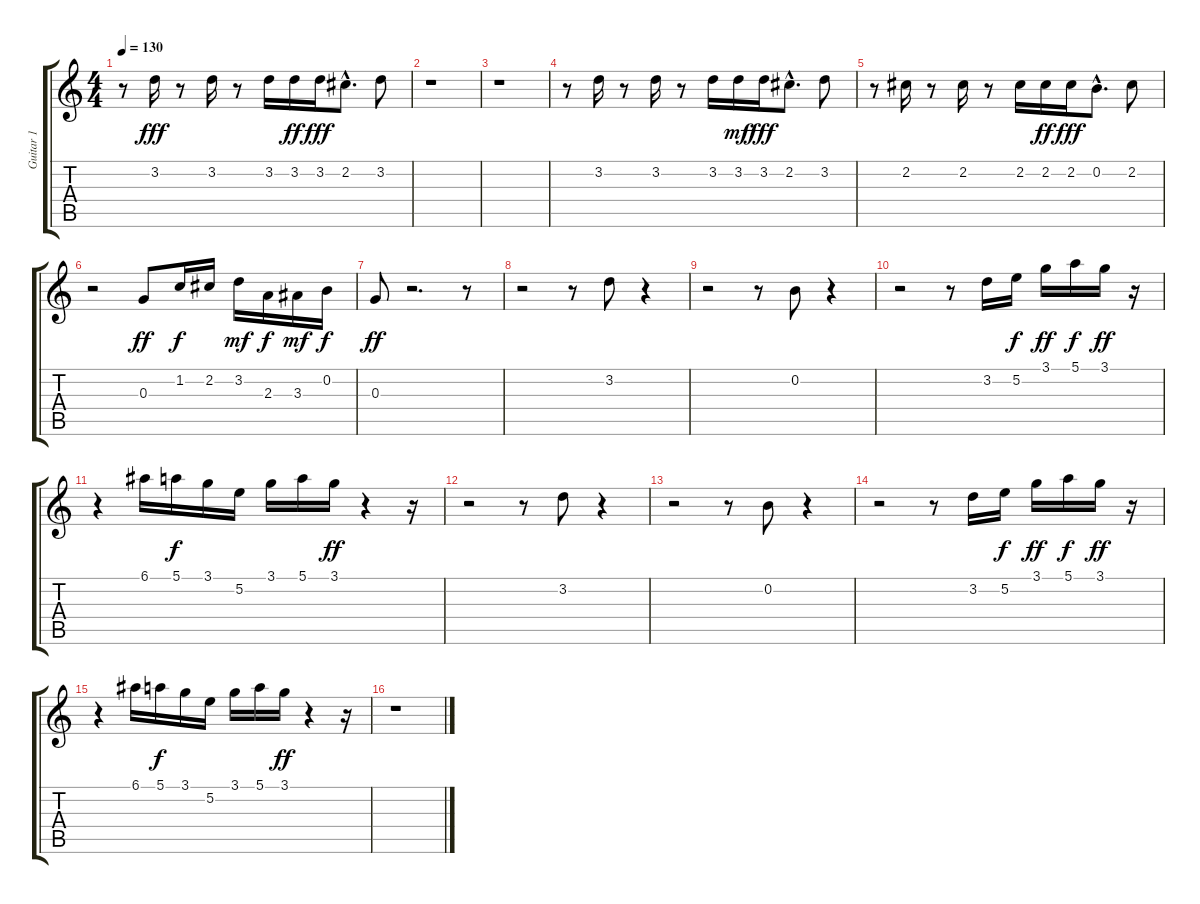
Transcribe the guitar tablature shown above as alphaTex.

\track ("Guitar 1" "Guitar 1") {instrument overdrivenguitar}
\staff {score tabs}
\tuning (E4 B3 G3 D3 A2 E2) {hide}
\ts (4 4)
\tempo 130
\clef g2
\ks c
r.8{dy fff} 3.2.16 r.8 3.2.16 r.8 3.2.16 3.2.16{dy ff} 3.2.16{dy fff} 2.2{hac}.8{d} 3.2.8 |
r.1 |
r.1 |
r.8 3.2.16 r.8 3.2.16 r.8 3.2.16 3.2.16{dy mf} 3.2.16{dy fff} 2.2{hac}.8{d} 3.2.8 |
r.8 2.2.16 r.8 2.2.16 r.8 2.2.16 2.2.16{dy ff} 2.2.16{dy fff} 0.2{hac}.8{d} 2.2.8 |
r.2 0.3.8{dy ff} 1.2.16{dy f} 2.2.16 3.2.16{dy mf} 2.3.16{dy f} 3.3.16{dy mf} 0.2.16{dy f} |
0.3.8{dy ff} r.2{d} r.8 |
r.2 r.8 3.2.8 r.4 |
r.2 r.8 0.2.8 r.4 |
r.2 r.8 3.2.16 5.2.16{dy f} 3.1.16{dy ff} 5.1.16{dy f} 3.1.16{dy ff} r.16 |
r.4 6.1.16 5.1.16{dy f} 3.1.16 5.2.16 3.1.16 5.1.16 3.1.16{dy ff} r.4 r.16 |
r.2 r.8 3.2.8 r.4 |
r.2 r.8 0.2.8 r.4 |
r.2 r.8 3.2.16 5.2.16{dy f} 3.1.16{dy ff} 5.1.16{dy f} 3.1.16{dy ff} r.16 |
r.4 6.1.16 5.1.16{dy f} 3.1.16 5.2.16 3.1.16 5.1.16 3.1.16{dy ff} r.4 r.16 |
r.1
